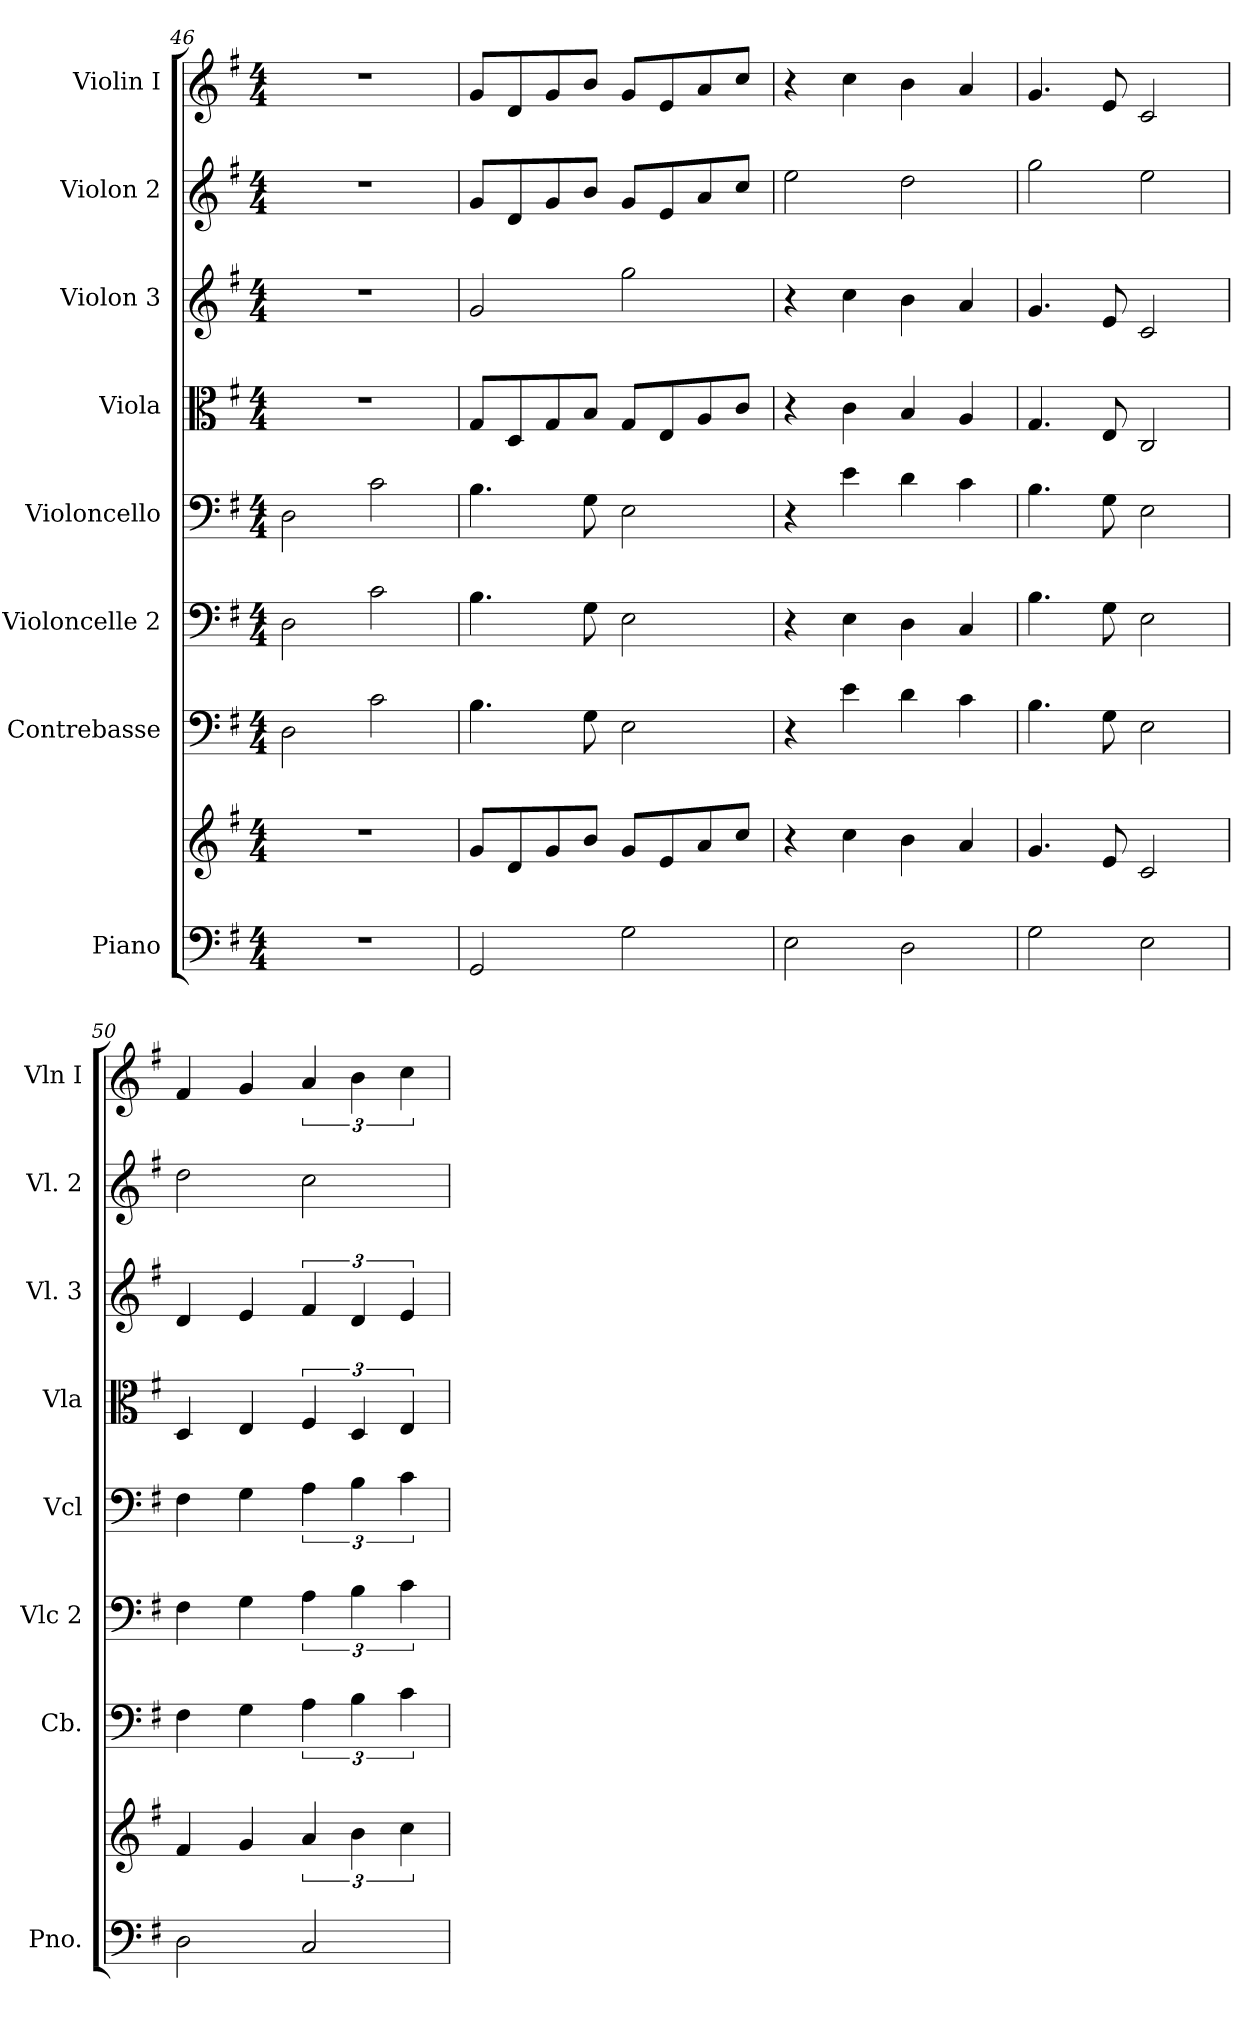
**kern	**kern	**kern	**kern	**kern	**kern	**kern	**kern	**kern
*part8	*part8	*part7	*part6	*part5	*part4	*part3	*part2	*part1
*staff9	*staff8	*staff7	*staff6	*staff5	*staff4	*staff3	*staff2	*staff1
*I"Piano	*	*I"Contrebasse	*I"Violoncelle 2	*I"Violoncello	*I"Viola	*I"Violon 3	*I"Violon 2	*I"Violin I
*I'Pno.	*	*I'Cb.	*I'Vlc 2	*I'Vcl	*I'Vla	*I'Vl. 3	*I'Vl. 2	*I'Vln I
*clefF4	*clefG2	*clefF4	*clefF4	*clefF4	*clefC3	*clefG2	*clefG2	*clefG2
*	*	*ITrd7c12	*	*	*	*	*	*
*k[f#]	*k[f#]	*k[f#]	*k[f#]	*k[f#]	*k[f#]	*k[f#]	*k[f#]	*k[f#]
*M4/4	*M4/4	*M4/4	*M4/4	*M4/4	*M4/4	*M4/4	*M4/4	*M4/4
=46	=46	=46	=46	=46	=46	=46	=46	=46
1r	1r	2DD\	2D\	2D\	1r	1r	1r	1r
.	.	2C\	2c\	2c\	.	.	.	.
=47	=47	=47	=47	=47	=47	=47	=47	=47
2GG/	8g/L	4.BB\	4.B\	4.B\	8G/L	2g/	8g/L	8g/L
.	8d/	.	.	.	8D/	.	8d/	8d/
.	8g/	.	.	.	8G/	.	8g/	8g/
.	8b/J	8GG\	8G\	8G\	8B/J	.	8b/J	8b/J
2G\	8g/L	2EE\	2E\	2E\	8G/L	2gg\	8g/L	8g/L
.	8e/	.	.	.	8E/	.	8e/	8e/
.	8a/	.	.	.	8A/	.	8a/	8a/
.	8cc/J	.	.	.	8c/J	.	8cc/J	8cc/J
!!LO:PB:g=z
=48	=48	=48	=48	=48	=48	=48	=48	=48
2E\	4r	4r	4r	4r	4r	4r	2ee\	4r
.	4cc\	4E\	4E\	4e\	4c\	4cc\	.	4cc\
2D\	4b\	4D\	4D\	4d\	4B/	4b\	2dd\	4b\
.	4a/	4C\	4C/	4c\	4A/	4a/	.	4a/
=49	=49	=49	=49	=49	=49	=49	=49	=49
2G\	4.g/	4.BB\	4.B\	4.B\	4.G/	4.g/	2gg\	4.g/
.	8e/	8GG\	8G\	8G\	8E/	8e/	.	8e/
2E\	2c/	2EE\	2E\	2E\	2C/	2c/	2ee\	2c/
=50	=50	=50	=50	=50	=50	=50	=50	=50
2D\	4f#/	4FF#\	4F#\	4F#\	4D/	4d/	2dd\	4f#/
.	4g/	4GG\	4G\	4G\	4E/	4e/	.	4g/
2C/	6a/	6AA\	6A\	6A\	6F#/	6f#/	2cc\	6a/
.	6b\	6BB\	6B\	6B\	6D/	6d/	.	6b\
.	6cc\	6C\	6c\	6c\	6E/	6e/	.	6cc\
=	=	=	=	=	=	=	=	=
*-	*-	*-	*-	*-	*-	*-	*-	*-
